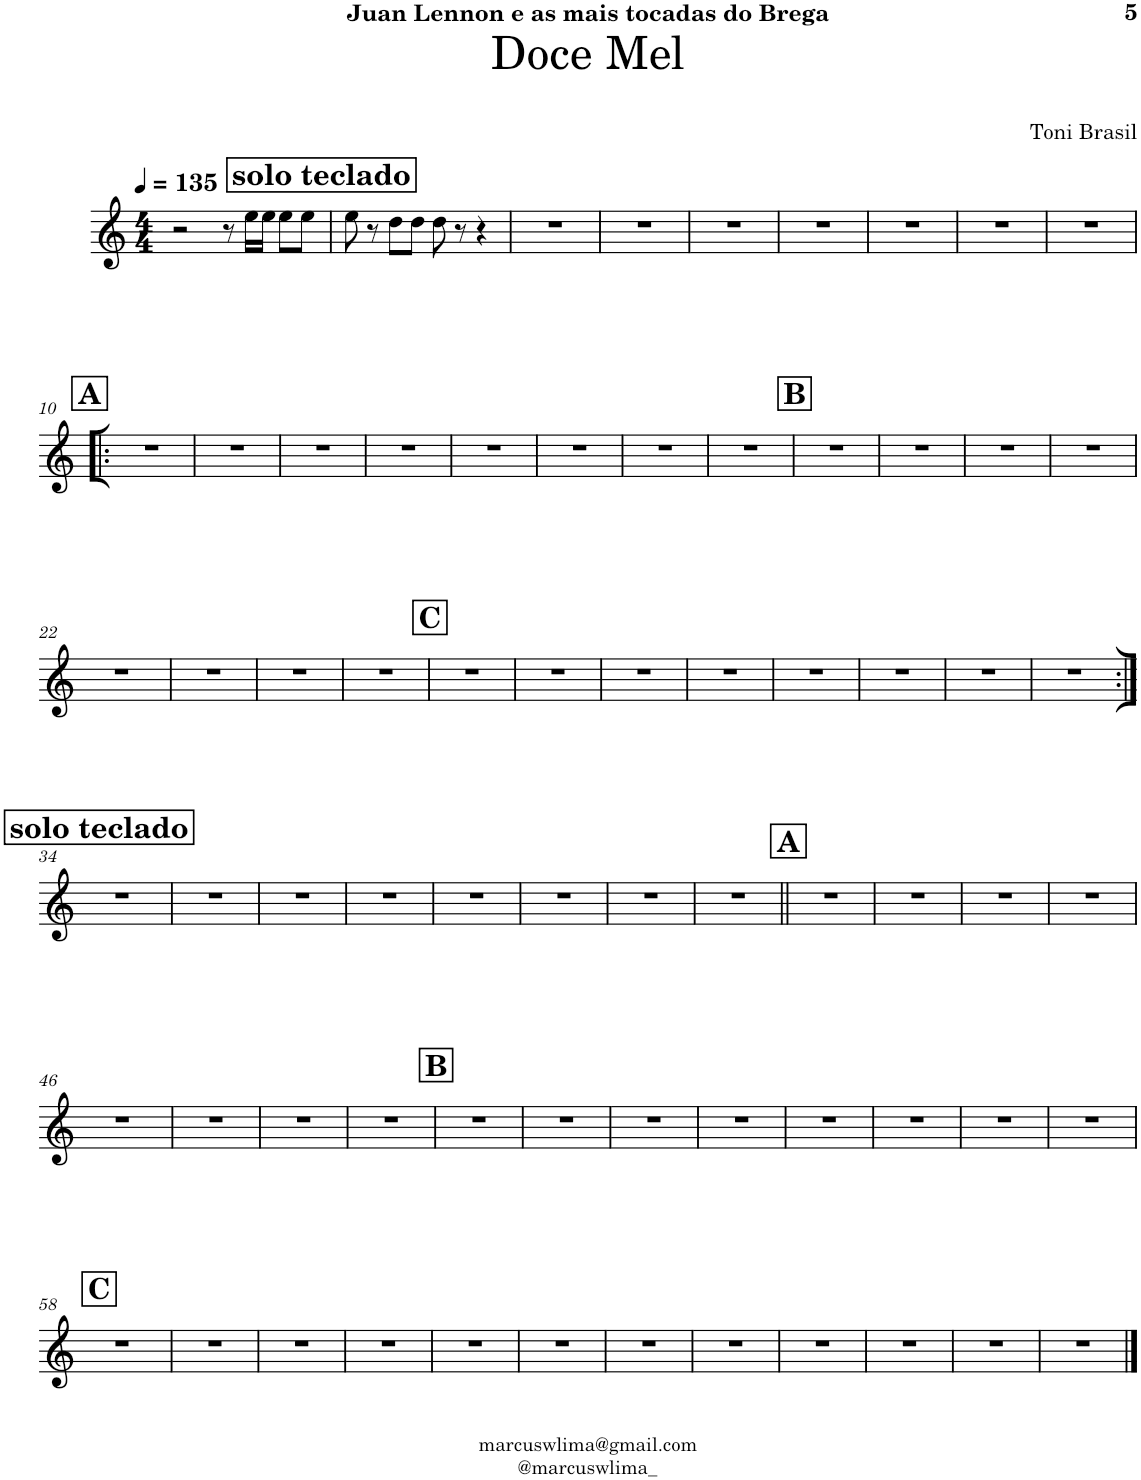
**kern
*part1
*staff1
*I"Voice
*I'Vo.
!!LO:PB:g=z
*clefG2
*k[]
*M4/4
*MM135
=1
2r
8r
16ee\LL
16ee\JJ
8ee\L
8ee\J
!!LO:REH:place=s1:a:B:cj:fs=14:t=solo teclado
=2
8ee\
8r
8dd\L
8dd\J
8dd\
8r
4r
=3
1r
=4
1r
=5
1r
=6
1r
=7
1r
=8
1r
=9
1r
!!LO:LB:g=z
!!LO:REH:place=s1:a:B:cj:fs=14:t=A
=10!|:
1r
=11
1r
=12
1r
=13
1r
=14
1r
=15
1r
=16
1r
=17
1r
!!LO:REH:place=s1:a:B:cj:fs=14:t=B
=18
1r
=19
1r
=20
1r
=21
1r
!!LO:LB:g=z
=22
1r
=23
1r
=24
1r
=25
1r
!!LO:REH:place=s1:a:B:cj:fs=14:t=C
=26
1r
=27
1r
=28
1r
=29
1r
=30
1r
=31
1r
=32
1r
=33
1r
!!LO:LB:g=z
!!LO:REH:place=s1:a:B:cj:fs=14:t=solo teclado
=34:|!
1r
=35
1r
=36
1r
=37
1r
=38
1r
=39
1r
=40
1r
=41
1r
!!LO:REH:place=s1:a:B:cj:fs=14:t=A
=42||
1r
=43
1r
=44
1r
=45
1r
!!LO:LB:g=z
=46
1r
=47
1r
=48
1r
=49
1r
!!LO:REH:place=s1:a:B:cj:fs=14:t=B
=50
1r
=51
1r
=52
1r
=53
1r
=54
1r
=55
1r
=56
1r
=57
1r
!!LO:LB:g=z
!!LO:REH:place=s1:a:B:cj:fs=14:t=C
=58
1r
=59
1r
=60
1r
=61
1r
=62
1r
=63
1r
=64
1r
=65
1r
=66
1r
=67
1r
=68
1r
=69
1r
==
*-
